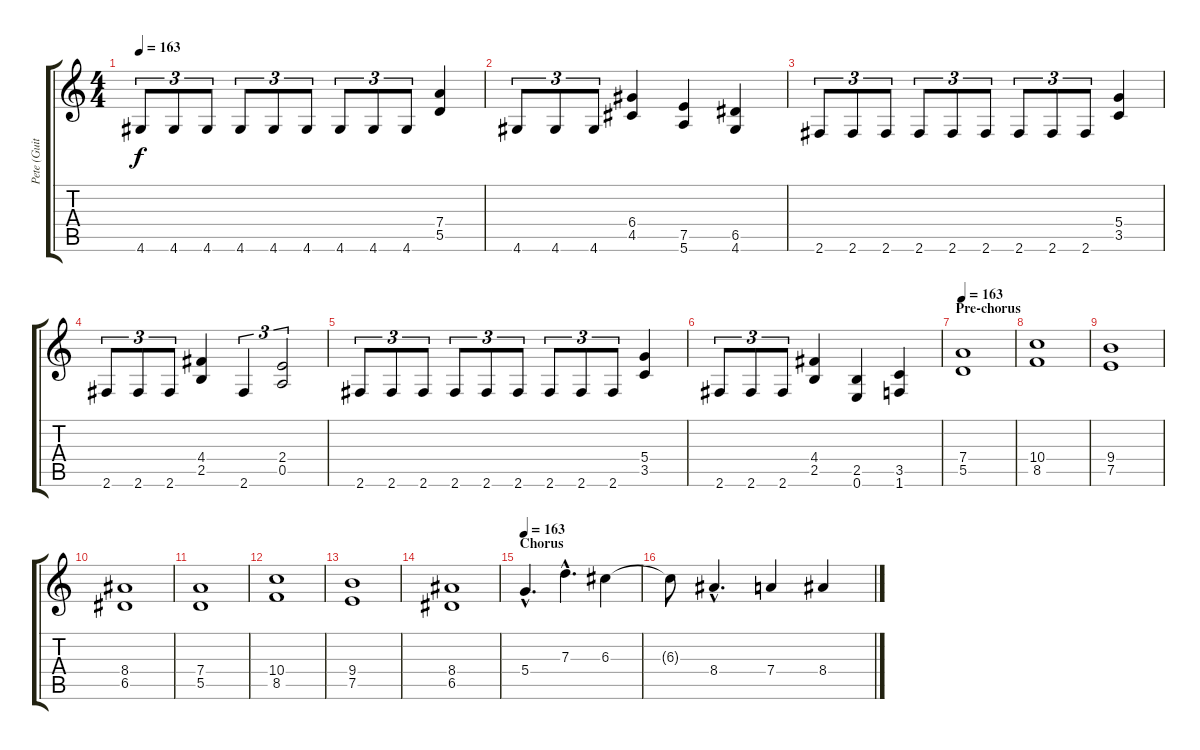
\track ("Pete (Guitar)" "Pete (Guit") {instrument overdrivenguitar}
\staff {score tabs}
\tuning (E4 B3 G3 D3 A2 E2) {hide}
\ts (4 4)
\tempo 163
\clef g2
\ks c
4.6.8{tu (3 2) dy f} 4.6.8{tu (3 2)} 4.6.8{tu (3 2)} 4.6.8{tu (3 2)} 4.6.8{tu (3 2)} 4.6.8{tu (3 2)} 4.6.8{tu (3 2)} 4.6.8{tu (3 2)} 4.6.8{tu (3 2)} (7.4 5.5).4 |
4.6.8{tu (3 2)} 4.6.8{tu (3 2)} 4.6.8{tu (3 2)} (6.4 4.5).4 (7.5 5.6).4 (6.5 4.6).4 |
2.6.8{tu (3 2)} 2.6.8{tu (3 2)} 2.6.8{tu (3 2)} 2.6.8{tu (3 2)} 2.6.8{tu (3 2)} 2.6.8{tu (3 2)} 2.6.8{tu (3 2)} 2.6.8{tu (3 2)} 2.6.8{tu (3 2)} (5.4 3.5).4 |
2.6.8{tu (3 2)} 2.6.8{tu (3 2)} 2.6.8{tu (3 2)} (4.4 2.5).4 2.6.4{tu (3 2)} (2.4 0.5).2{tu (3 2)} |
2.6.8{tu (3 2)} 2.6.8{tu (3 2)} 2.6.8{tu (3 2)} 2.6.8{tu (3 2)} 2.6.8{tu (3 2)} 2.6.8{tu (3 2)} 2.6.8{tu (3 2)} 2.6.8{tu (3 2)} 2.6.8{tu (3 2)} (5.4 3.5).4 |
2.6.8{tu (3 2)} 2.6.8{tu (3 2)} 2.6.8{tu (3 2)} (4.4 2.5).4 (2.5 0.6).4 (3.5 1.6).4 |
\section ("" "Pre-chorus")
\tempo 163
(7.4 5.5).1 |
(10.4 8.5).1 |
(9.4 7.5).1 |
(8.4 6.5).1 |
(7.4 5.5).1 |
(10.4 8.5).1 |
(9.4 7.5).1 |
(8.4 6.5).1 |
\section ("" "Chorus")
\tempo 163
5.4{hac}.4{d} 7.3{hac}.4{d} 6.3.4 |
6.3{t}.8 8.4{hac}.4{d} 7.4.4 8.4.4
